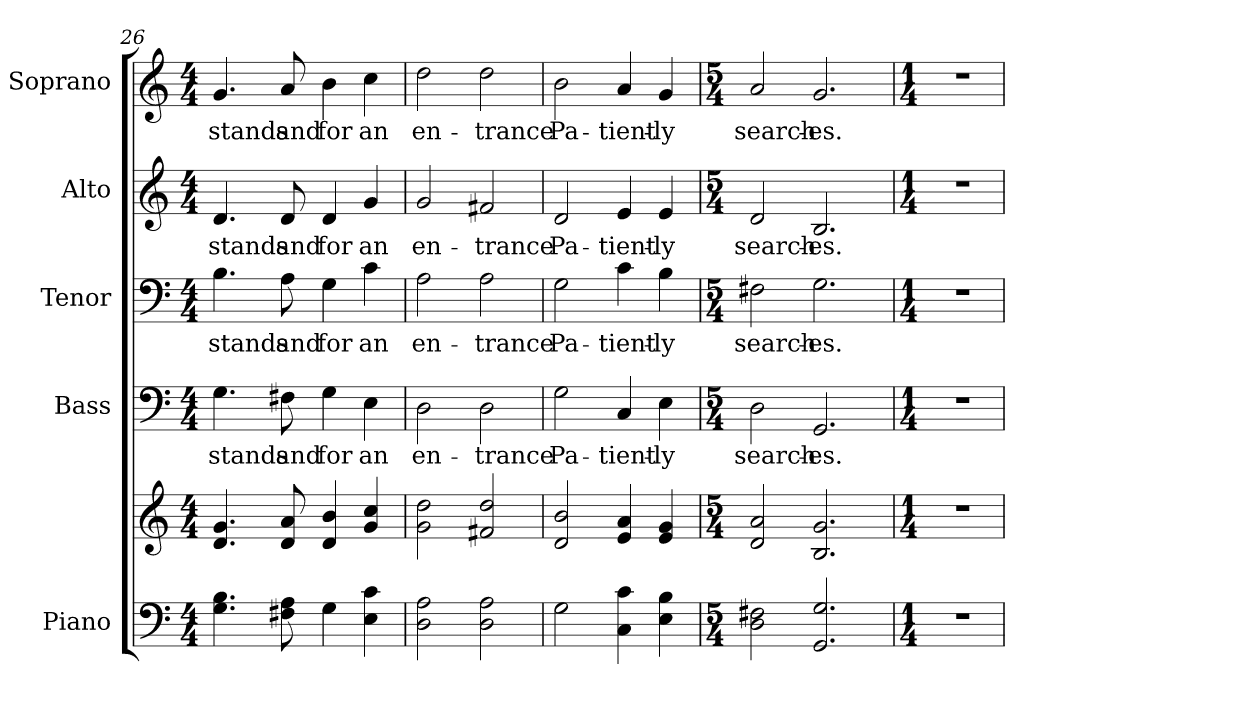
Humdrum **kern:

**kern	**kern	**kern	**text	**kern	**text	**kern	**text	**kern	**text
*part5	*part5	*part4	*part4	*part3	*part3	*part2	*part2	*part1	*part1
*staff6	*staff5	*staff4	*staff4	*staff3	*staff3	*staff2	*staff2	*staff1	*staff1
*I"Piano	*	*I"Bass	*	*I"Tenor	*	*I"Alto	*	*I"Soprano	*
*I'Pno.	*	*I'B.	*	*I'T.	*	*I'A.	*	*I'S.	*
*clefF4	*clefG2	*clefF4	*	*clefF4	*	*clefG2	*	*clefG2	*
*k[]	*k[]	*k[]	*	*k[]	*	*k[]	*	*k[]	*
*C:	*C:	*C:	*	*C:	*	*C:	*	*C:	*
*M4/4	*M4/4	*M4/4	*	*M4/4	*	*M4/4	*	*M4/4	*
=26	=26	=26	=26	=26	=26	=26	=26	=26	=26
!	!	!	!LO:LY:b:color=#000000	!	!	!	!	!	!
!	!	!	!	!	!LO:LY:b:color=#000000	!	!	!	!
!	!	!	!	!	!	!	!LO:LY:b:color=#000000	!	!
!	!	!	!	!	!	!	!	!	!LO:LY:b:color=#000000
4.Gi\ 4.Bi	4.di/ 4.gi	4.Gi\	stands	4.Bi\	stands	4.di/	stands	4.gi/	stands
!	!	!	!LO:LY:b:color=#000000	!	!	!	!	!	!
!	!	!	!	!	!LO:LY:b:color=#000000	!	!	!	!
!	!	!	!	!	!	!	!LO:LY:b:color=#000000	!	!
!	!	!	!	!	!	!	!	!	!LO:LY:b:color=#000000
8F#Xi\ 8Ai	8di/ 8ai	8F#Xi\	and	8Ai\	and	8di/	and	8ai/	and
!	!	!	!LO:LY:b:color=#000000	!	!	!	!	!	!
!	!	!	!	!	!LO:LY:b:color=#000000	!	!	!	!
!	!	!	!	!	!	!	!LO:LY:b:color=#000000	!	!
!	!	!	!	!	!	!	!	!	!LO:LY:b:color=#000000
4Gi\	4di/ 4bi	4Gi\	for	4Gi\	for	4di/	for	4bi\	for
!	!	!	!LO:LY:b:color=#000000	!	!	!	!	!	!
!	!	!	!	!	!LO:LY:b:color=#000000	!	!	!	!
!	!	!	!	!	!	!	!LO:LY:b:color=#000000	!	!
!	!	!	!	!	!	!	!	!	!LO:LY:b:color=#000000
4Ei\ 4ci	4gi/ 4cci	4Ei\	an	4ci\	an	4gi/	an	4cci\	an
=27	=27	=27	=27	=27	=27	=27	=27	=27	=27
!	!	!	!LO:LY:b:color=#000000	!	!	!	!	!	!
!	!	!	!	!	!LO:LY:b:color=#000000	!	!	!	!
!	!	!	!	!	!	!	!LO:LY:b:color=#000000	!	!
!	!	!	!	!	!	!	!	!	!LO:LY:b:color=#000000
2Di\ 2Ai	2gi\ 2ddi	2Di\	en-	2Ai\	en-	2gi/	en-	2ddi\	en-
!	!	!	!LO:LY:b:color=#000000	!	!	!	!	!	!
!	!	!	!	!	!LO:LY:b:color=#000000	!	!	!	!
!	!	!	!	!	!	!	!LO:LY:b:color=#000000	!	!
!	!	!	!	!	!	!	!	!	!LO:LY:b:color=#000000
2Di\ 2Ai	2f#Xi/ 2ddi	2Di\	-trance	2Ai\	-trance	2f#Xi/	-trance	2ddi\	-trance
!!LO:PB:g=z
=28	=28	=28	=28	=28	=28	=28	=28	=28	=28
!	!	!	!LO:LY:b:color=#000000	!	!	!	!	!	!
!	!	!	!	!	!LO:LY:b:color=#000000	!	!	!	!
!	!	!	!	!	!	!	!LO:LY:b:color=#000000	!	!
!	!	!	!	!	!	!	!	!	!LO:LY:b:color=#000000
2Gi\	2di/ 2bi	2Gi\	Pa-	2Gi\	Pa-	2di/	Pa-	2bi\	Pa-
!	!	!	!LO:LY:b:color=#000000	!	!	!	!	!	!
!	!	!	!	!	!LO:LY:b:color=#000000	!	!	!	!
!	!	!	!	!	!	!	!LO:LY:b:color=#000000	!	!
!	!	!	!	!	!	!	!	!	!LO:LY:b:color=#000000
4Ci\ 4ci	4ei/ 4ai	4Ci/	-tient-	4ci\	-tient-	4ei/	-tient-	4ai/	-tient-
!	!	!	!LO:LY:b:color=#000000	!	!	!	!	!	!
!	!	!	!	!	!LO:LY:b:color=#000000	!	!	!	!
!	!	!	!	!	!	!	!LO:LY:b:color=#000000	!	!
!	!	!	!	!	!	!	!	!	!LO:LY:b:color=#000000
4Ei\ 4Bi	4ei/ 4gi	4Ei\	-ly	4Bi\	-ly	4ei/	-ly	4gi/	-ly
=29	=29	=29	=29	=29	=29	=29	=29	=29	=29
*M5/4	*M5/4	*M5/4	*	*M5/4	*	*M5/4	*	*M5/4	*
!	!	!	!LO:LY:b:color=#000000	!	!	!	!	!	!
!	!	!	!	!	!LO:LY:b:color=#000000	!	!	!	!
!	!	!	!	!	!	!	!LO:LY:b:color=#000000	!	!
!	!	!	!	!	!	!	!	!	!LO:LY:b:color=#000000
2Di\ 2F#Xi	2di/ 2ai	2Di\	search-	2F#Xi\	search-	2di/	search-	2ai/	search-
!	!	!	!LO:LY:b:color=#000000	!	!	!	!	!	!
!	!	!	!	!	!LO:LY:b:color=#000000	!	!	!	!
!	!	!	!	!	!	!	!LO:LY:b:color=#000000	!	!
!	!	!	!	!	!	!	!	!	!LO:LY:b:color=#000000
2.GGi/ 2.Gi	2.Bi/ 2.gi	2.GGi/	-es.	2.Gi\	-es.	2.Bi/	-es.	2.gi/	-es.
=30	=30	=30	=30	=30	=30	=30	=30	=30	=30
*M1/4	*M1/4	*M1/4	*	*M1/4	*	*M1/4	*	*M1/4	*
4r	4r	4r	.	4r	.	4r	.	4r	.
=	=	=	=	=	=	=	=	=	=
*-	*-	*-	*-	*-	*-	*-	*-	*-	*-
